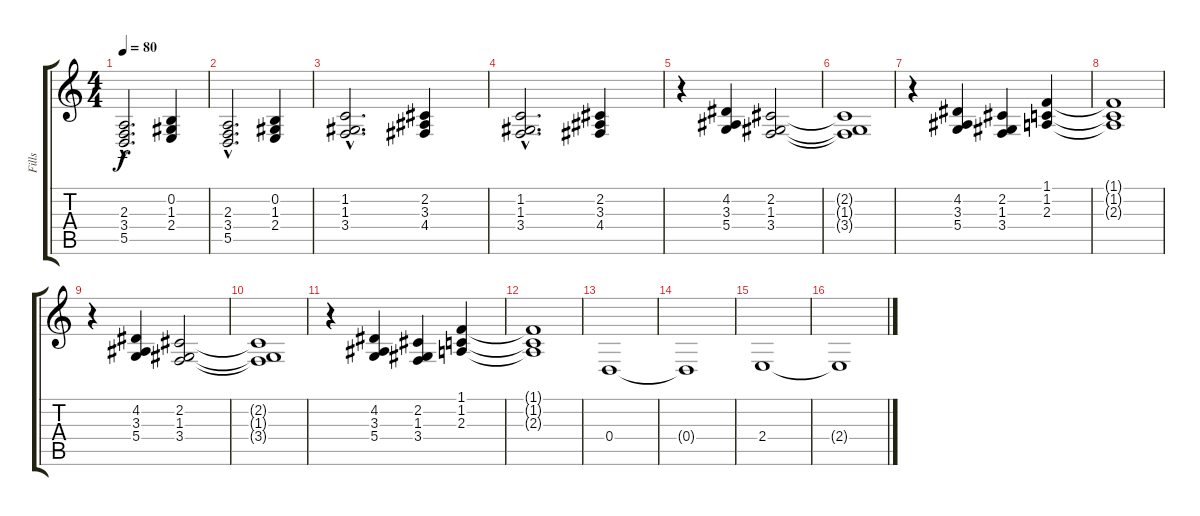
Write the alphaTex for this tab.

\track ("Fills" "Fills") {instrument synthvoice}
\staff {score tabs}
\tuning (E4 B3 G3 D3 A2 E2) {hide}
\ts (4 4)
\tempo 80
\clef g2
\ks c
(2.3{hac} 3.4{hac} 5.5{hac}).2{d dy f instrument synthvoice} (0.2 1.3 2.4).4 |
(2.3{hac} 3.4{hac} 5.5{hac}).2{d} (0.2 1.3 2.4).4 |
(1.2{hac} 1.3{hac} 3.4{hac}).2{d} (2.2 3.3 4.4).4 |
(1.2{hac} 1.3{hac} 3.4{hac}).2{d} (2.2 3.3 4.4).4 |
r.4 (4.2 3.3 5.4).4 (2.2 1.3 3.4).2 |
(2.2{t} 1.3{t} 3.4{t}).1 |
r.4 (4.2 3.3 5.4).4 (2.2 1.3 3.4).4 (1.1 1.2 2.3).4 |
(1.1{t} 1.2{t} 2.3{t}).1 |
r.4 (4.2 3.3 5.4).4 (2.2 1.3 3.4).2 |
(2.2{t} 1.3{t} 3.4{t}).1 |
r.4 (4.2 3.3 5.4).4 (2.2 1.3 3.4).4 (1.1 1.2 2.3).4 |
(1.1{t} 1.2{t} 2.3{t}).1 |
0.4.1 |
0.4{t}.1 |
2.4.1 |
2.4{t}.1
